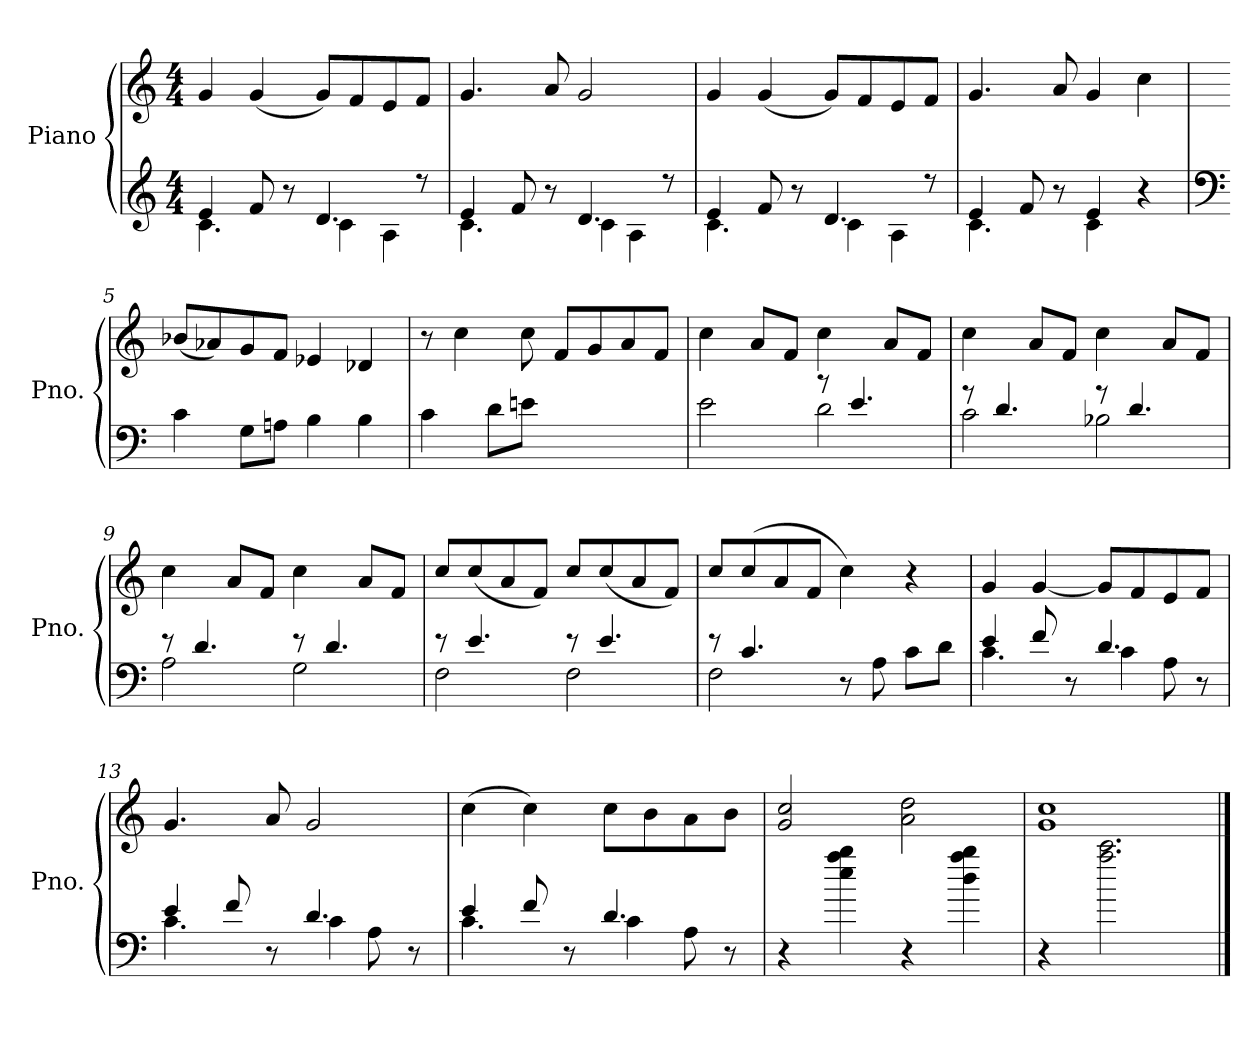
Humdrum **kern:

**kern	**kern
*part1	*part1
*staff2	*staff1
*I"Piano	*
*I'Pno.	*
*clefG2	*clefG2
*k[]	*k[]
*M4/4	*M4/4
=1	=1
*^	*
4e/	4.c\	4g/
8f/	.	(<4g/
8r	8ryy	.
4.d/	4c\	8g/L)
.	.	8f/
.	4A\	8e/
8r	.	8f/J
=2	=2	=2
4e/	4.c\	4.g/
8f/	.	.
8r	8ryy	8a/
4.d/	4c\	2g/
.	4A\	.
8r	.	.
=3	=3	=3
4e/	4.c\	4g/
8f/	.	(<4g/
8r	8ryy	.
4.d/	4c\	8g/L)
.	.	8f/
.	4A\	8e/
8r	.	8f/J
!!LO:LB:g=z
=4	=4	=4
4e/	4.c\	4.g/
8f/	.	.
8r	8ryy	8a/
4e/	4c\	4g/
4r	4ryy	4cc\
*v	*v	*
=5	=5
*clefF4	*
4c\	(<8b-X/L
.	8a-X/)
8G\L	8g/
8An\J	8f/J
4B\	4e-X/
4B\	4d-X/
=6	=6
4c\	8r
.	4cc\
8d\L	.
8en\J	8cc\
2ryy	8f/L
.	8g/
.	8a/
.	8f/J
!!LO:LB:g=z
=7	=7
*^	*
2e\	2ryy	4cc\
.	.	8a/L
.	.	8f/J
8r	2d\	4cc\
4.e/	.	.
.	.	8a/L
.	.	8f/J
=8	=8	=8
8r	2c\	4cc\
4.d/	.	.
.	.	8a/L
.	.	8f/J
8r	2B-X\	4cc\
4.d/	.	.
.	.	8a/L
.	.	8f/J
=9	=9	=9
8r	2A\	4cc\
4.d/	.	.
.	.	8a/L
.	.	8f/J
8r	2G\	4cc\
4.d/	.	.
.	.	8a/L
.	.	8f/J
!!LO:LB:g=z
=10	=10	=10
8r	2F\	8cc/L
4.e/	.	(<8cc/
.	.	8a/
.	.	8f/J)
8r	2F\	8cc/L
4.e/	.	(<8cc/
.	.	8a/
.	.	8f/J)
=11	=11	=11
8r	2F\	8cc/L
4.c/	.	(>8cc/
.	.	8a/
.	.	8f/J
8r	2ryy	4cc\)
8A\	.	.
8c\L	.	4r
8d\J	.	.
=12	=12	=12
4e/	4.c\	4g/
8f/	.	[4g/
8r	8ryy	.
4.d/	4c\	8g/L]
.	.	8f/
.	8A\	8e/
8r	8ryy	8f/J
!!LO:LB:g=z
=13	=13	=13
4e/	4.c\	4.g/
8f/	.	.
8r	8ryy	8a/
4.d/	4c\	2g/
.	8A\	.
8r	8ryy	.
=14	=14	=14
4e/	4.c\	(>4cc\
8f/	.	4cc\)
8r	8ryy	.
4.d/	4c\	8cc\L
.	.	8b\
.	8A\	8a\
8r	8ryy	8b\J
*v	*v	*
=15	=15
4r	2g/ 2cc/
4ee\ 4aa\ 4bb\	.
4r	2a\ 2dd\
4dd\ 4aa\ 4bb\	.
=16	=16
4r	1g 1cc
2.aa\ 2.ccc\	.
==	==
*-	*-
